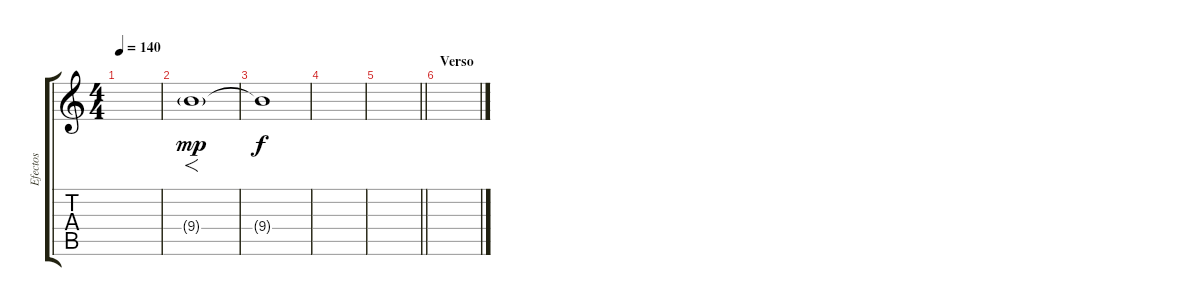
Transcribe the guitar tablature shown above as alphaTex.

\track ("Efectos" "Efectos") {instrument overdrivenguitar}
\staff {score tabs}
\tuning (E4 B3 G3 D3 A2 E2) {hide}
\ts (4 4)
\tempo 140
\clef g2
\ks c
|
9.4{g}.1{f dy mp} |
9.4{t}.1{dy f} |
|
\barLineRight lightlight
|
\section ("" "Verso")
